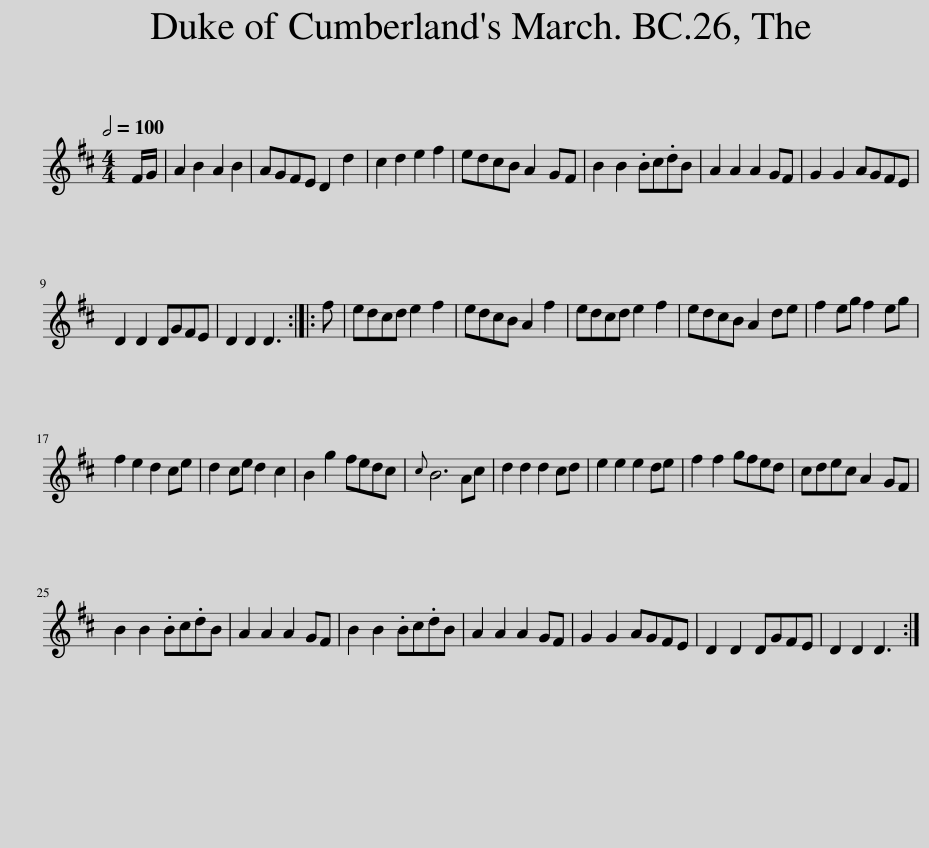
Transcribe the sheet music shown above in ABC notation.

X:1
L:1/8
Q:1/2=100
M:4/4
I:linebreak $
K:D
V:1 treble
V:1
 F/G/ | A2 B2 A2 B2 | AGFE D2 d2 | c2 d2 e2 f2 | edcB A2 GF | %5
 B2 B2 .Bc.dB | A2 A2 A2 GF | G2 G2 AGFE |$ D2 D2 DGFE | D2 D2 D3 :: %10
 f | edcd e2 f2 | edcB A2 f2 | edcd e2 f2 | edcB A2 de | %15
 f2 eg f2 eg |$ f2 e2 d2 ce | d2 ce d2 c2 | B2 g2 fedc |{c} B6 Ac | %20
 d2 d2 d2 cd | e2 e2 e2 de | f2 f2 gfed | cdec A2 GF |$ B2 B2 .Bc.dB | %25
 A2 A2 A2 GF | B2 B2 .Bc.dB | A2 A2 A2 GF | G2 G2 AGFE | D2 D2 DGFE | %30
 D2 D2 D3 :| %31
